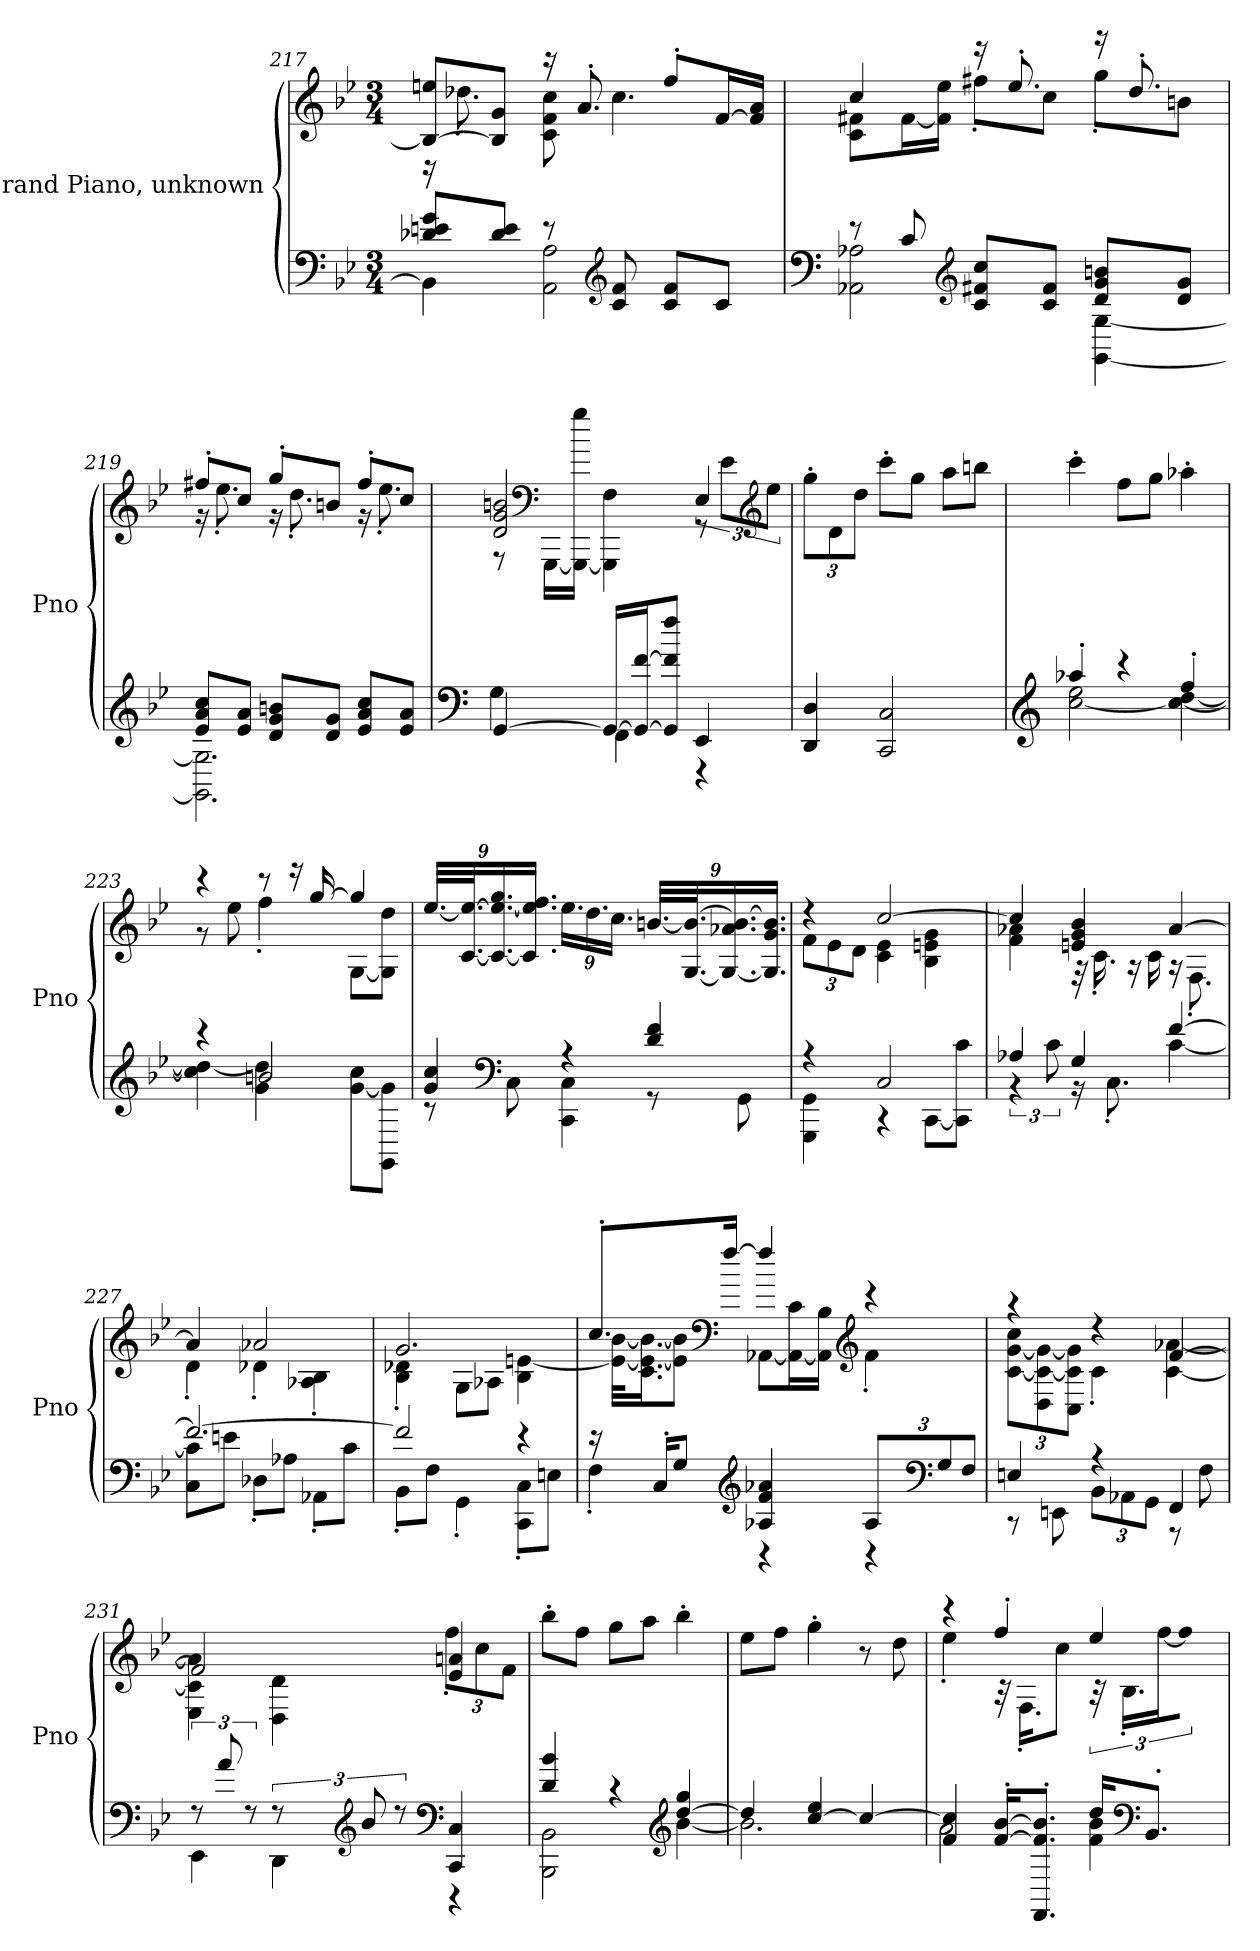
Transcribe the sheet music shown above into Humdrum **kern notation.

**kern	**kern
*part1	*part1
*staff2	*staff1
*I"Grand Piano, unknown	*
*I'Pno	*
*clefF4	*clefG2
*k[b-e-]	*k[b-e-]
*M3/4	*M3/4
=217	=217
*^	*^
8d-X/ 8en/ 8g/L	4BB-\]	8B-/_ 8een/L	16r
.	.	.	8.dd-X'\
8d-/ 8e/J	.	8B-/] 8g/J	.
8r	2AA\ 2A\	16r	8c\ 8f\ 8cc\
.	.	8.a'/	.
*clefG2	*	*	*
8c/ 8f/	.	.	4.cc\
8c/ 8f/L	.	8ff'/L	.
8c/J	.	[16f/L	.
.	.	16f/] 16a/JJ	.
=218	=218	=218	=218
*clefF4	*	*	*
8r	2AA-X\ 2A-X\	4cc/	8c\ 8f#X\L
8c/	.	.	[16f#\L
.	.	.	16f#\] 16ee-\JJ
*clefG2	*	*	*
8c/ 8f#X/ 8cc/L	.	16r	8ff#X'\L
.	.	8.ee-'/	.
8c/ 8f#/J	.	.	8cc\J
8d/ 8g/ 8bn/L	[4GG\ [4G\	16r	8gg'\L
.	.	8.dd'/	.
8d/ 8g/J	.	.	8bn\J
!!LO:LB:g=z	!!
=219	=219	=219	=219
8e-/ 8a/ 8cc/L	2.GG\] 2.G\]	8ff#X'/L	16r
.	.	.	8.ee-'\
8e-/ 8a/J	.	8cc/J	.
8d/ 8g/ 8bn/L	.	8gg'/L	16r
.	.	.	8.dd'\
8d/ 8g/J	.	8bn/J	.
8e-/ 8a/ 8cc/L	.	8ff#'/L	16r
.	.	.	8.ee-'\
8e-/ 8a/J	.	8cc/J	.
=220	=220	=220	=220
*clefF4	*	*	*
[4GG/	4G\	2d/ 2g/ 2bn/	8r
*	*	*clefF4	*
.	.	.	[16GGG\LL
.	.	.	16GGG\_ 16gg\JJ
16GG/LL_	4FF\	.	4GGG\] 4F\
16GG/_ [16f/J	.	.	.
8GG/] 8f/] 8ff/J	.	.	.
4EE-/	4r	4E-/	12r
.	.	.	12e-\L
*	*	*clefG2	*
.	.	.	12ee-\J
*v	*v	*	*
*	*v	*v
=221	=221
*	*Xbrackettup
4DD/ 4D/	12gg'\L
.	12d\
.	12dd\J
2CC/ 2C/	8ccc'\L
.	8gg\J
.	8aa\L
.	8bbn\J
=222	=222
*clefG2	*
*^	*
4aa-X'/	[2cc\ 2ee-\	4ccc'\
4r	.	8ff\L
.	.	8gg\J
4ff'/	4cc\_ [4dd\	4aa-X'\
!!LO:LB:g=z
=223	=223	=223
*	*	*^
4r	4cc\] 4dd\_	4r	8r
.	.	.	8ee-\
2bn/	4g\ 4dd\]	8r	4ff'\
.	.	16r	.
.	.	[16gg/	.
.	[8g\ 8cc\L	4gg/]	[8G\L
.	8GG\ 8g\]J	.	8G\] 8dd\J
*	*	*v	*v
=224	=224	=224
4g/ 4cc/	8r	[36.ee-/LLL
.	.	[36.c/ 36.ee-/_J
.	.	18.c/_ 18.ee-/_ 18.gg/
*clefF4	*	*
.	8C\	.
.	.	18.c/] 18.ee-/] 18.ff/JJ
4r	4CC\ 4C\	18.ee-\LL
.	.	18.dd\
.	.	18.cc\JJ
4d/ 4f/	8r	[36.bn/LLL
.	.	[36.G/ 36.b/_J
.	.	18.G/_ 18.a-X/ 18.b/_
.	8GG\	.
.	.	18.G/] 18.g/ 18.b/]JJ
=225	=225	=225
*	*	*^
4r	4GGG\ 4GG\	4r	12f\L
.	.	.	12e-\
.	.	.	12d\J
2C/	4r	[2cc/	4c\ 4e-\
.	[8CC\L	.	4B-\ 4en\ 4g\
.	8CC\] 8c\J	.	.
!!LO:PB:g=z	!!
=226	=226	=226	=226
4A-X/	6r	4cc/]	4f\ 4a-X\
.	12c\	.	.
4G/	16r	4en/ 4g/ 4b-/	32r
.	.	.	16.c'\
.	8.C'\	.	.
.	.	.	16r
.	.	.	16c\
[4f/	[4c\	[4a-/	16r
.	.	.	8.F'\
=227	=227	=227	=227
2.f/_	8C\ 8c\]L	4a-/]	4d'\
.	8en\J	.	.
.	8D-X'\L	2a-X/	4d-X'\
.	8A-X\J	.	.
.	8AA-X'\L	.	4A-X\' 4B-\'
.	8c\J	.	.
=228	=228	=228	=228
2f/]	8BB-'\L	2.g/	4B-\' 4d-X\'
.	8F\J	.	.
.	4GG'\	.	8G\L
.	.	.	8A-X\J
4r	8CC\' 8C\'L	.	4B-\ [4en\
.	8En\J	.	.
!!LO:LB:g=z	!!
=229	=229	=229	=229
16r	4F'\	8.cc'/L	32e\_ [32b-\KLL
.	.	.	16.c\ 16.e\_ 16.b-\_J
16C'/KL	.	.	.
8G/J	.	.	8e\] 8b-\]J
*	*	*clefF4	*
.	.	[16ff/Jk	.
*clefG2	*	*	*
4A-X/ 4f/ 4a-X/	4r	4ff/]	[8AA-X\L
.	.	.	16AA-\_ 16c\L
.	.	.	16AA-\] 16B-\JJ
*	*	*clefG2	*
*Xbrackettup	*	*	*
12A-/L	4r	4r	4f'\
*clefF4	*	*	*
12G/	.	.	.
12F/J	.	.	.
=230	=230	=230	=230
4En/	8r	4r	[12c\ [12g\ 12cc\L
.	.	.	12D\ 12c\_ 12g\_
.	8EEn\	.	.
.	.	.	12C\ 12c\] 12g\]J
4r	12BB-\L	4r	4c'\
.	12AA-X\	.	.
.	12GG\J	.	.
4FF/	8r	[4f/	[4c\ [4a-X\
.	8F\	.	.
=231	=231	=231	=231
*brackettup	*	*	*
12r	4EE-\	2f/]	4E-\ 4c\] 4a-\]
12a/	.	.	.
12r	.	.	.
12r	4DD\	.	4D\ 4d\
*clefG2	*	*	*
12b-/	.	.	.
12r	.	.	.
*clefF4	*	*	*
4CC/ 4C/	4r	4e-/ 4an/	12ff'\L
.	.	.	12cc\
.	.	.	12f\J
*	*	*v	*v
!!LO:LB:g=z
=232	=232	=232
4d/ 4b-/	2BBB-\ 2BB-\	8bb-'\L
.	.	8ff\J
4r	.	8gg\L
.	.	8aa\J
*clefG2	*	*
[4dd/ 4gg/	[4b-\	4bb-'\
=233	=233	=233
4dd/]	2.b-\]	8ee-\L
.	.	8ff\J
[4cc/ 4ee-/	.	4gg'\
4cc/_	.	8r
.	.	8dd\
=234	=234	=234
*	*	*^
4f/ 4cc/]	2a\	4r	4ee-'\
[16f/' [16b-/'KL	.	4ff'/	32r
.	.	.	16.F'\KL
8.FF/' 8.f/]' 8.b-/]'J	.	.	.
.	.	.	8cc\J
*	*	*	*brackettup
16dd/KL	4f\ 4b-\	4ee-/	48r
.	.	.	24.B-'\LL
*clefF4	*	*	*
8.BB-'/J	.	.	.
.	.	.	[24ff\J
.	.	.	8ff\J]
*v	*v	*	*
*	*v	*v
=	=
*-	*-
